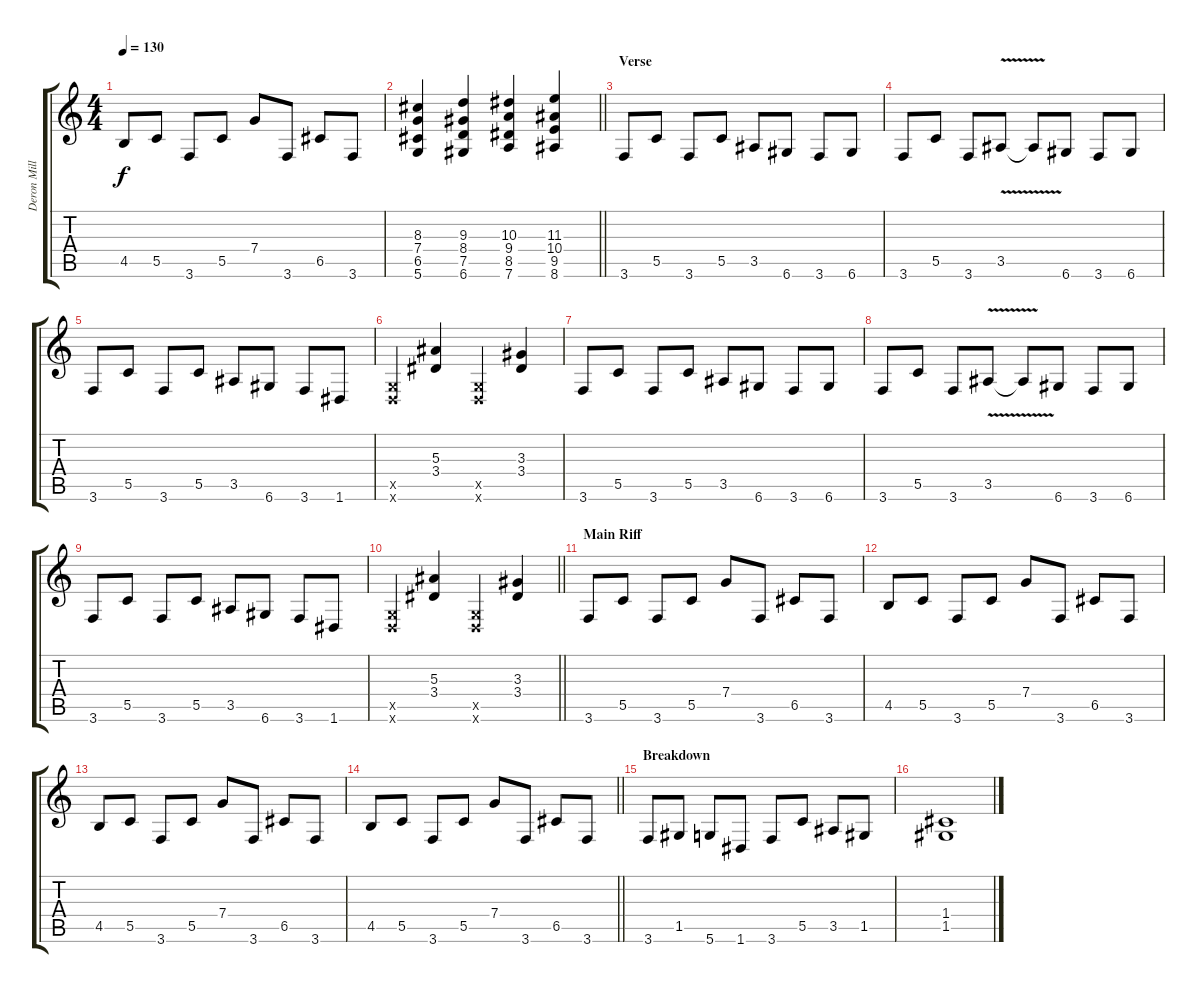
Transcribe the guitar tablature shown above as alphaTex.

\track ("Deron Miller" "Deron Mill") {instrument distortionguitar}
\staff {score tabs}
\tuning (D4 A3 F3 C3 G2 D2) {hide}
\ts (4 4)
\tempo 130
\clef g2
\ks c
4.5.8{dy f} 5.5.8 3.6.8 5.5.8 7.4.8 3.6.8 6.5.8 3.6.8 |
\barLineRight lightlight
(8.3 7.4 6.5 5.6).4 (9.3 8.4 7.5 6.6).4 (10.3 9.4 8.5 7.6).4 (11.3 10.4 9.5 8.6).4 |
\section ("" "Verse")
3.6.8 5.5.8 3.6.8 5.5.8 3.5.8 6.6.8 3.6.8 6.6.8 |
3.6.8 5.5.8 3.6.8 3.5{v}.8 3.5{t}.8 6.6.8 3.6.8 6.6.8 |
3.6.8 5.5.8 3.6.8 5.5.8 3.5.8 6.6.8 3.6.8 1.6.8 |
(0.5{x} 0.6{x}).4 (5.3 3.4).4 (0.5{x} 0.6{x}).4 (3.3 3.4).4 |
3.6.8 5.5.8 3.6.8 5.5.8 3.5.8 6.6.8 3.6.8 6.6.8 |
3.6.8 5.5.8 3.6.8 3.5{v}.8 3.5{t}.8 6.6.8 3.6.8 6.6.8 |
3.6.8 5.5.8 3.6.8 5.5.8 3.5.8 6.6.8 3.6.8 1.6.8 |
\barLineRight lightlight
(0.5{x} 0.6{x}).4 (5.3 3.4).4 (0.5{x} 0.6{x}).4 (3.3 3.4).4 |
\section ("" "Main Riff")
3.6.8 5.5.8 3.6.8 5.5.8 7.4.8 3.6.8 6.5.8 3.6.8 |
4.5.8 5.5.8 3.6.8 5.5.8 7.4.8 3.6.8 6.5.8 3.6.8 |
4.5.8 5.5.8 3.6.8 5.5.8 7.4.8 3.6.8 6.5.8 3.6.8 |
\barLineRight lightlight
4.5.8 5.5.8 3.6.8 5.5.8 7.4.8 3.6.8 6.5.8 3.6.8 |
\section ("" "Breakdown")
3.6.8 1.5.8 5.6.8 1.6.8 3.6.8 5.5.8 3.5.8 1.5.8 |
(1.4 1.5).1
